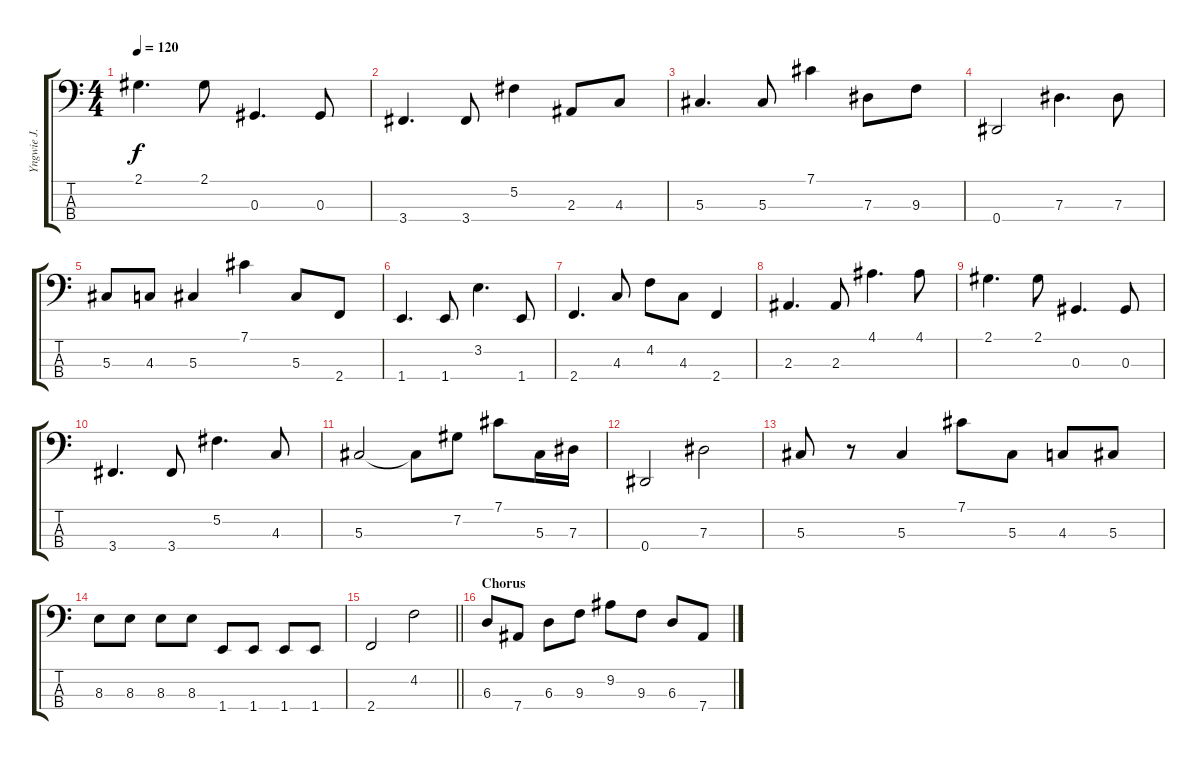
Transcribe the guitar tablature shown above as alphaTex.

\track ("Yngwie J. Malmsteen" "Yngwie J. ") {instrument electricbassfinger}
\staff {score tabs}
\tuning (Gb2 Db2 Ab1 Eb1) {hide}
\ts (4 4)
\tempo 120
\clef f4
\ks c
2.1.4{d dy f} 2.1.8 0.3.4{d} 0.3.8 |
3.4.4{d} 3.4.8 5.2.4 2.3.8 4.3.8 |
5.3.4{d} 5.3.8 7.1.4 7.3.8 9.3.8 |
0.4.2 7.3.4{d} 7.3.8 |
5.3.8 4.3.8 5.3.4 7.1.4 5.3.8 2.4.8 |
1.4.4{d} 1.4.8 3.2.4{d} 1.4.8 |
2.4.4{d} 4.3.8 4.2.8 4.3.8 2.4.4 |
2.3.4{d} 2.3.8 4.1.4{d} 4.1.8 |
2.1.4{d} 2.1.8 0.3.4{d} 0.3.8 |
3.4.4{d} 3.4.8 5.2.4{d} 4.3.8 |
5.3.2 5.3{t}.8 7.2.8 7.1.8 5.3.16 7.3.16 |
0.4.2 7.3.2 |
5.3.8 r.8 5.3.4 7.1.8 5.3.8 4.3.8 5.3.8 |
8.3.8 8.3.8 8.3.8 8.3.8 1.4.8 1.4.8 1.4.8 1.4.8 |
\barLineRight lightlight
2.4.2 4.2.2 |
\section ("" "Chorus")
6.3.8 7.4.8 6.3.8 9.3.8 9.2.8 9.3.8 6.3.8 7.4.8
